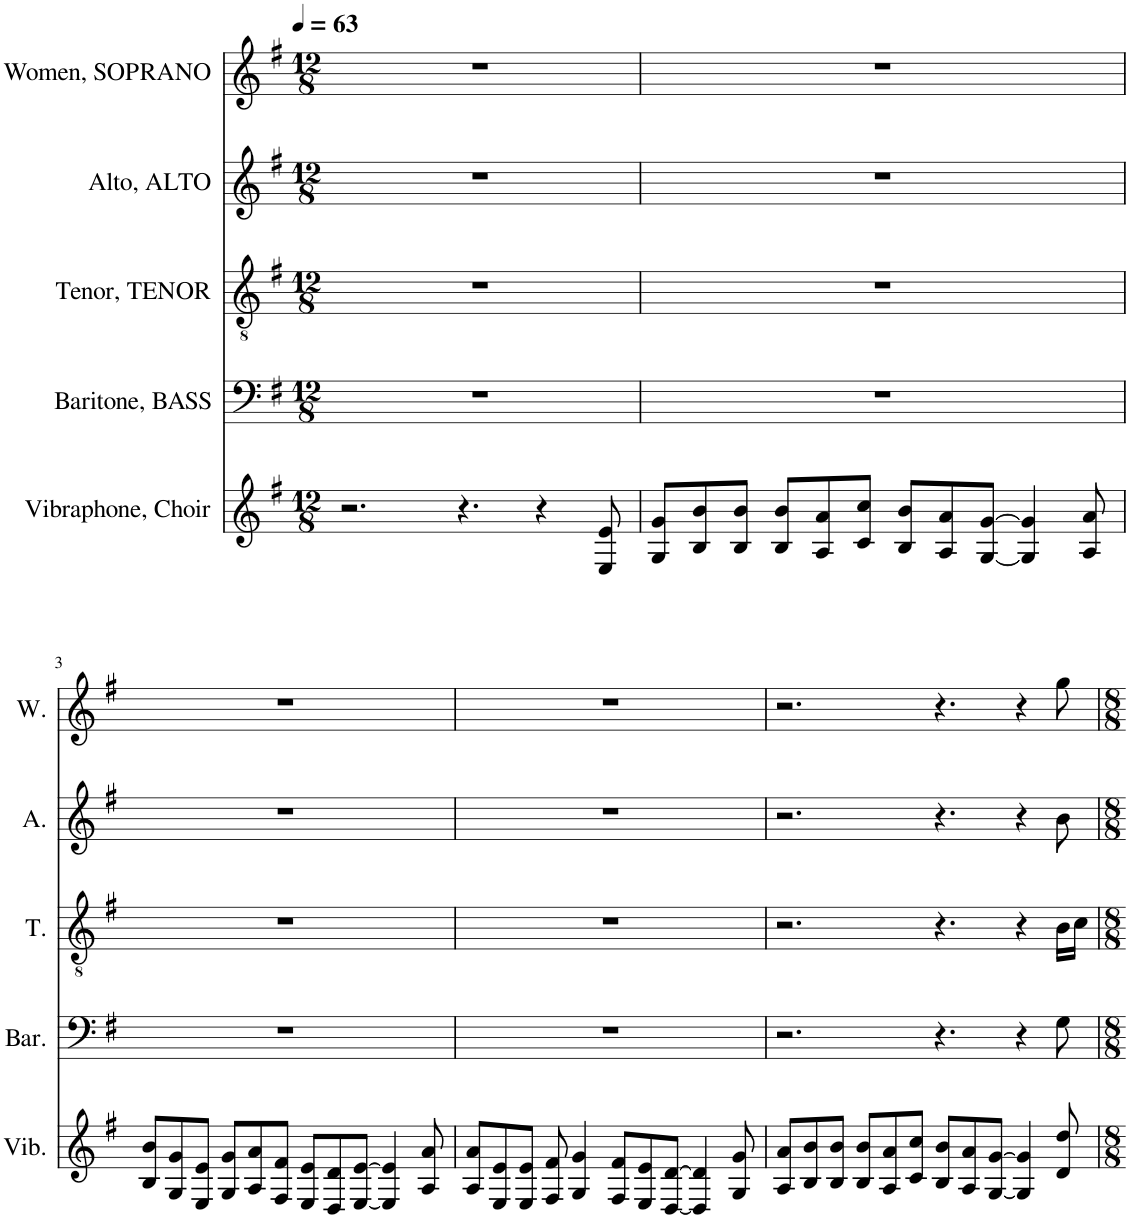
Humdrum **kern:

**kern	**kern	**kern	**kern	**kern
*part5	*part4	*part3	*part2	*part1
*staff5	*staff4	*staff3	*staff2	*staff1
*I"Vibraphone, Choir	*I"Baritone, BASS	*I"Tenor, TENOR	*I"Alto, ALTO	*I"Women, SOPRANO
*I'Vib.	*I'Bar.	*I'T.	*I'A.	*I'W.
*clefG2	*clefF4	*clefGv2	*clefG2	*clefG2
*k[f#]	*k[f#]	*k[f#]	*k[f#]	*k[f#]
*M12/8	*M12/8	*M12/8	*M12/8	*M12/8
*MM63	*MM63	*MM63	*MM63	*MM63
=1	=1	=1	=1	=1
2.r	1.r	1.r	1.r	1.r
4.r	.	.	.	.
4r	.	.	.	.
8E/ 8e/	.	.	.	.
=2	=2	=2	=2	=2
8G/ 8g/L	1.r	1.r	1.r	1.r
8B/ 8b/	.	.	.	.
8B/ 8b/J	.	.	.	.
8B/ 8b/L	.	.	.	.
8A/ 8a/	.	.	.	.
8c/ 8cc/J	.	.	.	.
8B/ 8b/L	.	.	.	.
8A/ 8a/	.	.	.	.
[8G/ [8g/J	.	.	.	.
4G/] 4g/]	.	.	.	.
8A/ 8a/	.	.	.	.
!!LO:LB:g=z
=3	=3	=3	=3	=3
8B/ 8b/L	1.r	1.r	1.r	1.r
8G/ 8g/	.	.	.	.
8E/ 8e/J	.	.	.	.
8G/ 8g/L	.	.	.	.
8A/ 8a/	.	.	.	.
8F#/ 8f#/J	.	.	.	.
8E/ 8e/L	.	.	.	.
8D/ 8d/	.	.	.	.
[8E/ [8e/J	.	.	.	.
4E/] 4e/]	.	.	.	.
8A/ 8a/	.	.	.	.
=4	=4	=4	=4	=4
8A/ 8a/L	1.r	1.r	1.r	1.r
8E/ 8e/	.	.	.	.
8E/ 8e/J	.	.	.	.
8F#/ 8f#/	.	.	.	.
4G/ 4g/	.	.	.	.
8F#/ 8f#/L	.	.	.	.
8E/ 8e/	.	.	.	.
[8D/ [8d/J	.	.	.	.
4D/] 4d/]	.	.	.	.
8G/ 8g/	.	.	.	.
=5	=5	=5	=5	=5
8A/ 8a/L	2.r	2.r	2.r	2.r
8B/ 8b/	.	.	.	.
8B/ 8b/J	.	.	.	.
8B/ 8b/L	.	.	.	.
8A/ 8a/	.	.	.	.
8c/ 8cc/J	.	.	.	.
8B/ 8b/L	4.r	4.r	4.r	4.r
8A/ 8a/	.	.	.	.
[8G/ [8g/J	.	.	.	.
4G/] 4g/]	4r	4r	4r	4r
8d/ 8dd/	8G\	16B\LL	8b\	8gg\
.	.	16c\JJ	.	.
=	=	=	=	=
*-	*-	*-	*-	*-
